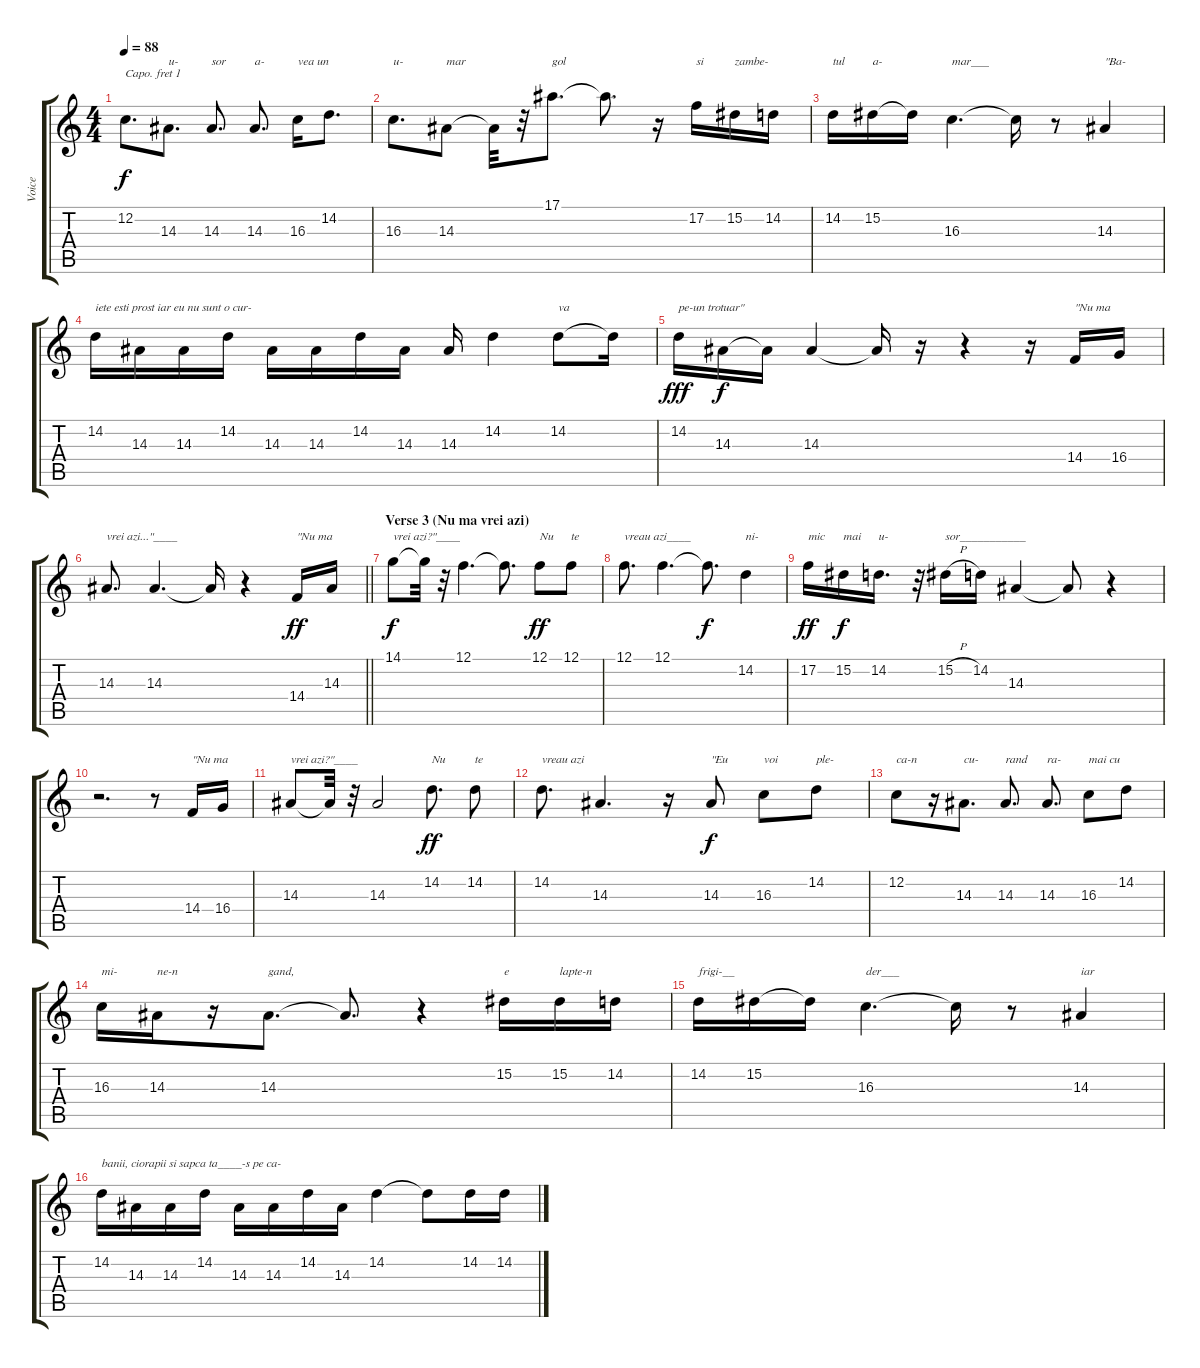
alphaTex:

\track ("Voice" "Voice") {instrument panflute}
\staff {score tabs}
\capo 1
\tuning (E4 B3 G3 D3 A2 E2) {hide}
\ts (4 4)
\tempo 88
\clef g2
\ks c
12.2{t}.8{d dy f} 14.3.8{d txt "u-"} 14.3.8{d txt "sor"} 14.3.8{d txt "a-"} 16.3.16{txt "vea un"} 14.2.8{d} |
16.3.8{d txt "u-"} 14.3.8{txt "mar"} 14.3{t}.32 r.32 17.1.8{d txt "gol"} 17.1{t}.8{d} r.16 17.2.16{txt "si"} 15.2.16{txt "zambe-"} 14.2.16 |
14.2.16{txt "tul"} 15.2.16{txt "a-"} 15.2{t}.16 16.3.4{d txt "mar___"} 16.3{t}.16 r.8 14.3.4{txt "\"Ba-"} |
14.2.16{txt "iete esti prost iar eu nu sunt o cur-"} 14.3.16 14.3.16 14.2.16 14.3.16 14.3.16 14.2.16 14.3.16 14.3.16 14.2.4 14.2.8{txt "va"} 14.2{t}.16 |
14.2.16{txt "pe-un trotuar\"" dy fff} 14.3.16{dy f} 14.3{t}.16 14.3.4 14.3{t}.16 r.16 r.4 r.16 14.4.16{txt "\"Nu ma"} 16.4.16 |
\barLineRight lightlight
14.3.8{d txt "vrei azi...\"____"} 14.3.4{d} 14.3{t}.16 r.4 14.4.16{txt "\"Nu ma" dy ff} 14.3.16 |
\section ("" "Verse 3 (Nu ma vrei azi)")
14.1.8{txt "vrei azi?\"____" dy f} 14.1{t}.32 r.32 12.1.4{d} 12.1{t}.8{d} 12.1.8{txt "Nu" dy ff} 12.1.8{txt "te"} |
12.1.8{d txt "vreau azi____"} 12.1.4{d} 12.1{t}.8{d dy f} 14.2.4{txt "ni-"} |
17.2.16{txt "mic" dy ff} 15.2.16{txt "mai" dy f} 14.2.16{d txt "u-"} r.32 15.2{h}.16{txt "sor___________"} 14.2.16 14.3.4 14.3{t}.8 r.4 |
r.2{d} r.8 14.4.16{txt "\"Nu ma"} 16.4.16 |
14.3.8{txt "vrei azi?\"____"} 14.3{t}.32 r.32 14.3.2 14.2.8{d txt "Nu" dy ff} 14.2.8{txt "te"} |
14.2.8{d txt "vreau azi"} 14.3.4{d} r.16 14.3.8{txt "\"Eu" dy f} 16.3.8{txt "voi"} 14.2.8{txt "ple-"} |
12.2.8{txt "ca-n"} r.16 14.3.8{d txt "cu-"} 14.3.8{d txt "rand"} 14.3.8{d txt "ra-"} 16.3.8{txt "mai cu"} 14.2.8 |
16.3.16{txt "mi-"} 14.3.16{txt "ne-n"} r.16 14.3.8{d txt "gand,"} 14.3{t}.8{d} r.4 15.2.16{txt "e"} 15.2.16{txt "lapte-n"} 14.2.16 |
14.2.16{txt "frigi-__"} 15.2.16 15.2{t}.16 16.3.4{d txt "der___"} 16.3{t}.16 r.8 14.3.4{txt "iar"} |
14.2.16{txt "banii, ciorapii si sapca ta____-s pe ca-"} 14.3.16 14.3.16 14.2.16 14.3.16 14.3.16 14.2.16 14.3.16 14.2.4 14.2{t}.8 14.2.16 14.2.16
